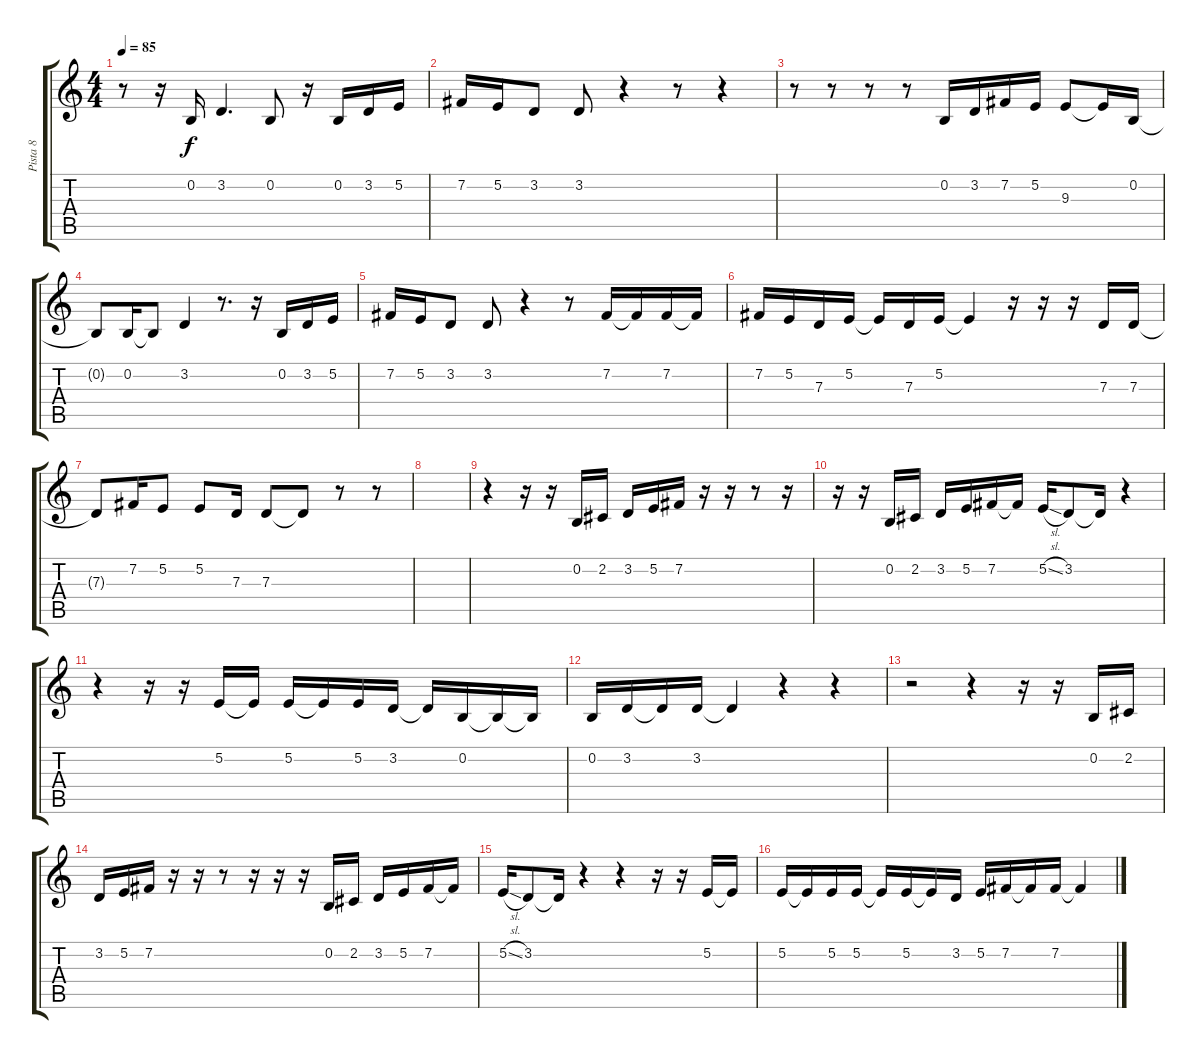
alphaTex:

\track ("Pista 8" "Pista 8") {instrument flute}
\staff {score tabs}
\tuning (E4 B3 G3 D3 A2 E2) {hide}
\ts (4 4)
\tempo 85
\clef g2
\ks c
r.8{dy f} r.16 0.2.16 3.2.4{d} 0.2.8 r.16 0.2.16 3.2.16 5.2.16 |
7.2.16 5.2.16 3.2.8 3.2.8 r.4 r.8 r.4 |
r.8 r.8 r.8 r.8 0.2.16 3.2.16 7.2.16 5.2.16 9.3.8 9.3{t}.16 0.2.16 |
0.2{t}.8 0.2.16 0.2{t}.8 3.2.4 r.8{d} r.16 0.2.16 3.2.16 5.2.16 |
7.2.16 5.2.16 3.2.8 3.2.8 r.4 r.8 7.2.16 7.2{t}.16 7.2.16 7.2{t}.16 |
7.2.16 5.2.16 7.3.16 5.2.16 5.2{t}.16 7.3.16 5.2.16 5.2{t}.4 r.16 r.16 r.16 7.3.16 7.3.16 |
7.3{t}.8 7.2.16 5.2.8 5.2.8 7.3.16 7.3.8 7.3{t}.8 r.8 r.8 |
|
r.4 r.16 r.16 0.2.16 2.2.16 3.2.16 5.2.16 7.2.16 r.16 r.16 r.8 r.16 |
r.16 r.16 0.2.16 2.2.16 3.2.16 5.2.16 7.2.16 7.2{t}.16 5.2{sl}.16 3.2.8 3.2{t}.16 r.4 |
r.4 r.16 r.16 5.2.16 5.2{t}.16 5.2.16 5.2{t}.16 5.2.16 3.2.16 3.2{t}.16 0.2.16 0.2{t}.16 0.2{t}.16 |
0.2.16 3.2.16 3.2{t}.16 3.2.16 3.2{t}.4 r.4 r.4 |
r.2 r.4 r.16 r.16 0.2.16 2.2.16 |
3.2.16 5.2.16 7.2.16 r.16 r.16 r.8 r.16 r.16 r.16 0.2.16 2.2.16 3.2.16 5.2.16 7.2.16 7.2{t}.16 |
5.2{sl}.16 3.2.8 3.2{t}.16 r.4 r.4 r.16 r.16 5.2.16 5.2{t}.16 |
5.2.16 5.2{t}.16 5.2.16 5.2.16 5.2{t}.16 5.2.16 5.2{t}.16 3.2.16 5.2.16 7.2.16 7.2{t}.16 7.2.16 7.2{t}.4
